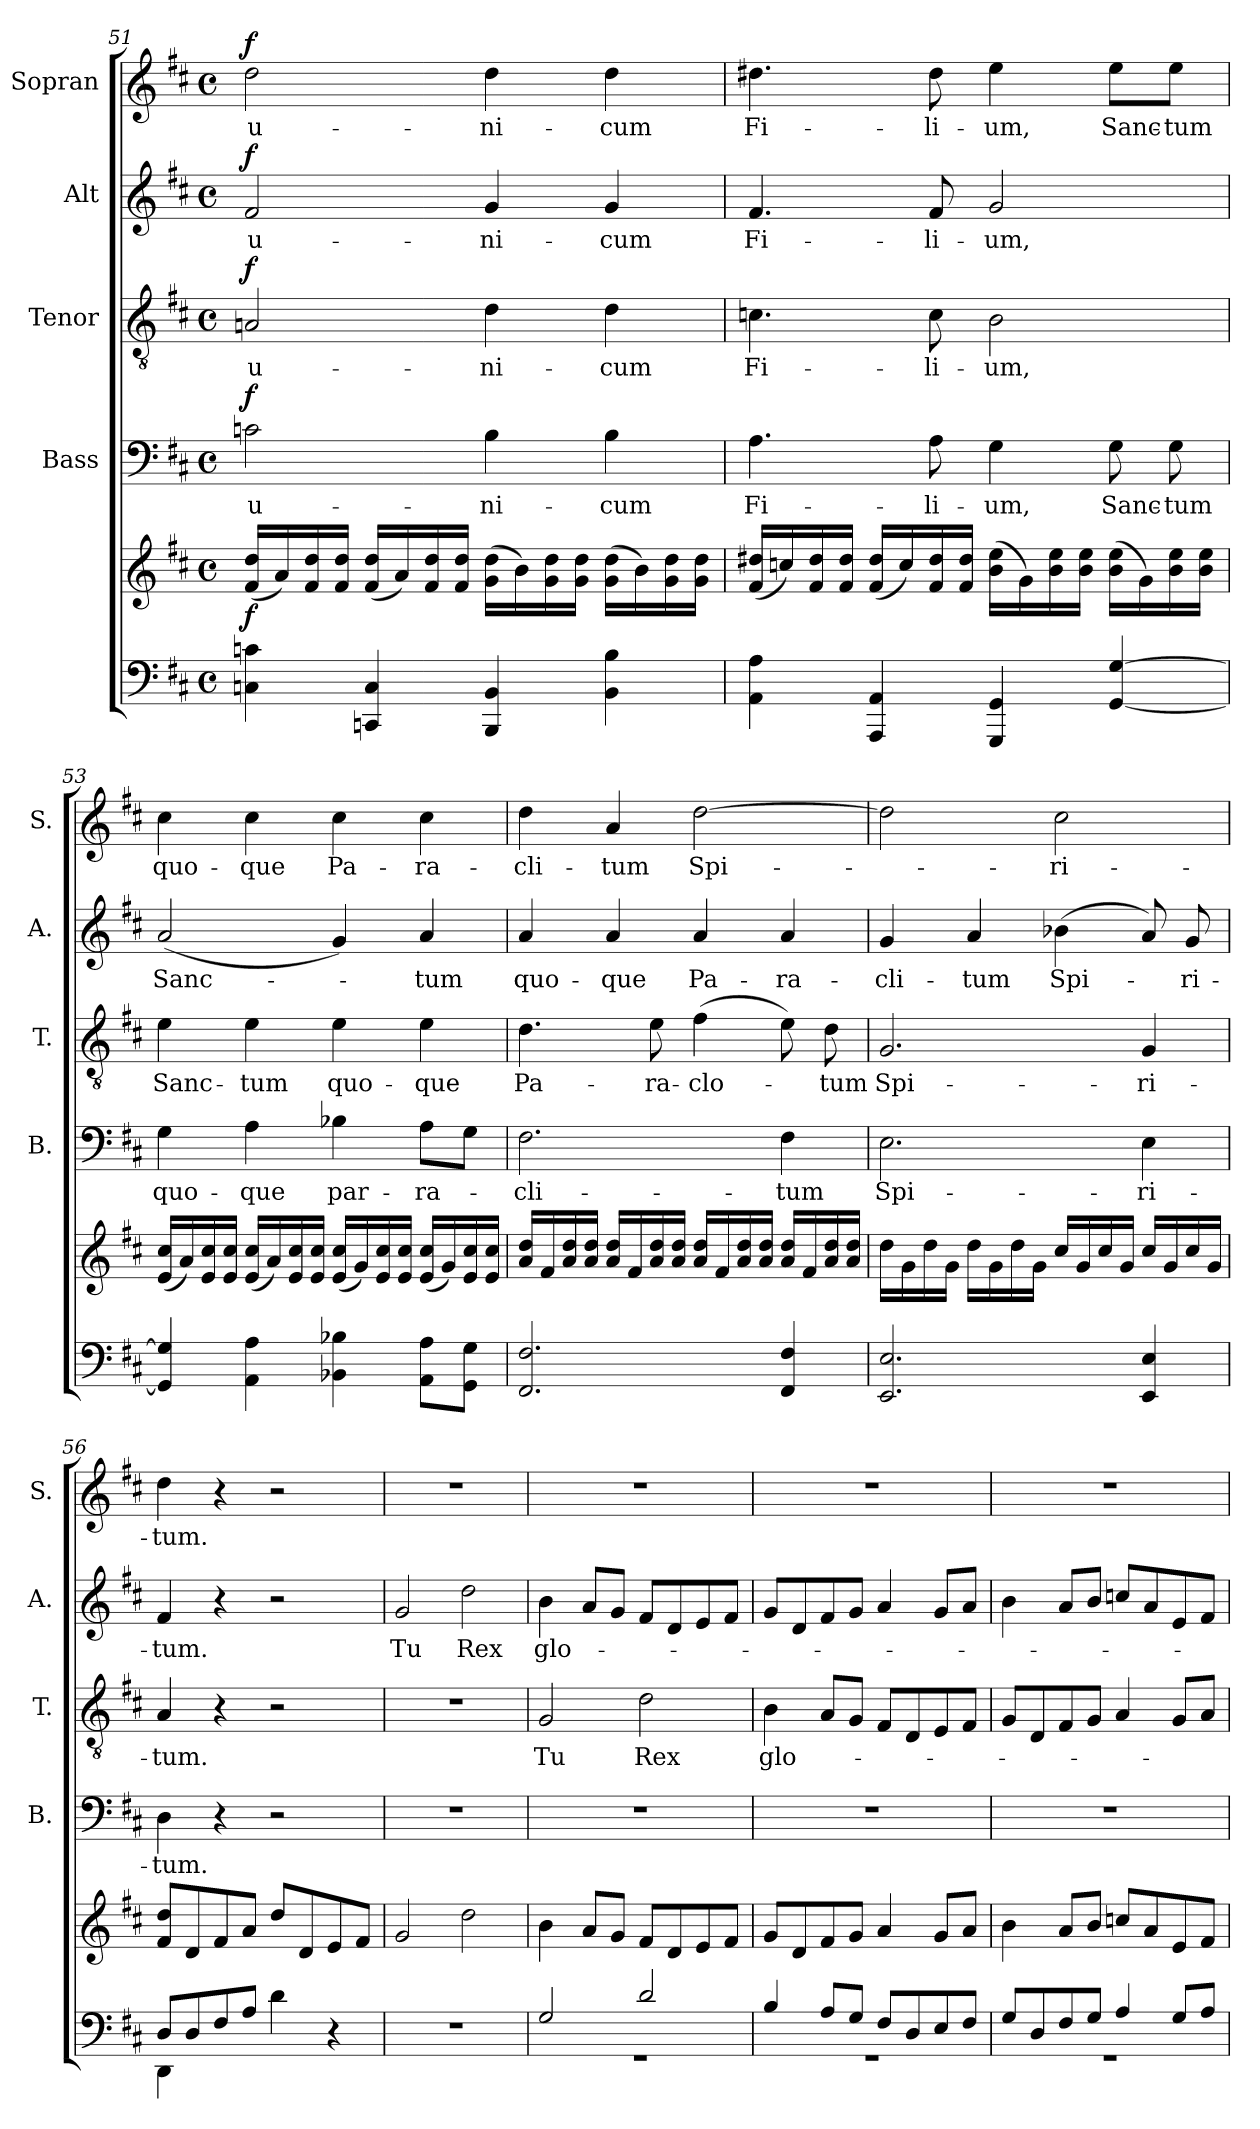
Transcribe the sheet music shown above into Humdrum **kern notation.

**kern	**kern	**dynam	**kern	**text	**dynam	**kern	**text	**dynam	**kern	**text	**dynam	**kern	**text	**dynam
*part5	*part5	*part5	*part4	*part4	*part4	*part3	*part3	*part3	*part2	*part2	*part2	*part1	*part1	*part1
*staff6	*staff5	*staff5/6	*staff4	*staff4	*staff4	*staff3	*staff3	*staff3	*staff2	*staff2	*staff2	*staff1	*staff1	*staff1
*	*	*	*I"Bass	*	*	*I"Tenor	*	*	*I"Alt	*	*	*I"Sopran	*	*
*	*	*	*I'B.	*	*	*I'T.	*	*	*I'A.	*	*	*I'S.	*	*
*clefF4	*clefG2	*	*clefF4	*	*	*clefGv2	*	*	*clefG2	*	*	*clefG2	*	*
*k[f#c#]	*k[f#c#]	*	*k[f#c#]	*	*	*k[f#c#]	*	*	*k[f#c#]	*	*	*k[f#c#]	*	*
*D:	*D:	*	*D:	*	*	*D:	*	*	*D:	*	*	*D:	*	*
*M4/4	*M4/4	*	*M4/4	*	*	*M4/4	*	*	*M4/4	*	*	*M4/4	*	*
*met(c)	*met(c)	*	*met(c)	*	*	*met(c)	*	*	*met(c)	*	*	*met(c)	*	*
=51	=51	=51	=51	=51	=51	=51	=51	=51	=51	=51	=51	=51	=51	=51
!	!	!LO:DY:b	!	!LO:LY:b	!LO:DY:a	!	!LO:LY:b	!LO:DY:a	!	!LO:LY:b	!LO:DY:a	!	!LO:LY:b	!LO:DY:a
4Cn\ 4cn\	(<16f#/ 16dd/LL	f	2cn\	u-	f	2An/	u-	f	2f#/	u-	f	2dd\	u-	f
.	16a/)	.	.	.	.	.	.	.	.	.	.	.	.	.
.	16f#/ 16dd/	.	.	.	.	.	.	.	.	.	.	.	.	.
.	16f#/ 16dd/JJ	.	.	.	.	.	.	.	.	.	.	.	.	.
4CCn/ 4C/	(<16f#/ 16dd/LL	.	.	.	.	.	.	.	.	.	.	.	.	.
.	16a/)	.	.	.	.	.	.	.	.	.	.	.	.	.
.	16f#/ 16dd/	.	.	.	.	.	.	.	.	.	.	.	.	.
.	16f#/ 16dd/JJ	.	.	.	.	.	.	.	.	.	.	.	.	.
!	!	!	!	!LO:LY:b	!	!	!LO:LY:b	!	!	!LO:LY:b	!	!	!LO:LY:b	!
4BBB/ 4BB/	(>16g\ 16dd\LL	.	4B\	-ni-	.	4d\	-ni-	.	4g/	-ni-	.	4dd\	-ni-	.
.	16b\)	.	.	.	.	.	.	.	.	.	.	.	.	.
.	16g\ 16dd\	.	.	.	.	.	.	.	.	.	.	.	.	.
.	16g\ 16dd\JJ	.	.	.	.	.	.	.	.	.	.	.	.	.
!	!	!	!	!LO:LY:b	!	!	!LO:LY:b	!	!	!LO:LY:b	!	!	!LO:LY:b	!
4BB\ 4B\	(>16g\ 16dd\LL	.	4B\	-cum	.	4d\	-cum	.	4g/	-cum	.	4dd\	-cum	.
.	16b\)	.	.	.	.	.	.	.	.	.	.	.	.	.
.	16g\ 16dd\	.	.	.	.	.	.	.	.	.	.	.	.	.
.	16g\ 16dd\JJ	.	.	.	.	.	.	.	.	.	.	.	.	.
!!LO:PB:g=z
=52	=52	=52	=52	=52	=52	=52	=52	=52	=52	=52	=52	=52	=52	=52
!	!	!	!	!LO:LY:b	!	!	!LO:LY:b	!	!	!LO:LY:b	!	!	!LO:LY:b	!
4AA\ 4A\	(<16f#/ 16dd#X/LL	.	4.A\	Fi-	.	4.cn\	Fi-	.	4.f#/	Fi-	.	4.dd#X\	Fi-	.
.	16ccn/)	.	.	.	.	.	.	.	.	.	.	.	.	.
.	16f#/ 16dd#/	.	.	.	.	.	.	.	.	.	.	.	.	.
.	16f#/ 16dd#/JJ	.	.	.	.	.	.	.	.	.	.	.	.	.
4AAA/ 4AA/	(<16f#/ 16dd#/LL	.	.	.	.	.	.	.	.	.	.	.	.	.
.	16cc/)	.	.	.	.	.	.	.	.	.	.	.	.	.
!	!	!	!	!LO:LY:b	!	!	!LO:LY:b	!	!	!LO:LY:b	!	!	!LO:LY:b	!
.	16f#/ 16dd#/	.	8A\	-li-	.	8c\	-li-	.	8f#/	-li-	.	8dd#\	-li-	.
.	16f#/ 16dd#/JJ	.	.	.	.	.	.	.	.	.	.	.	.	.
!	!	!	!	!LO:LY:b	!	!	!LO:LY:b	!	!	!LO:LY:b	!	!	!LO:LY:b	!
4GGG/ 4GG/	(>16b\ 16ee\LL	.	4G\	-um,	.	2B\	-um,	.	2g/	-um,	.	4ee\	-um,	.
.	16g\)	.	.	.	.	.	.	.	.	.	.	.	.	.
.	16b\ 16ee\	.	.	.	.	.	.	.	.	.	.	.	.	.
.	16b\ 16ee\JJ	.	.	.	.	.	.	.	.	.	.	.	.	.
!	!	!	!	!LO:LY:b	!	!	!	!	!	!	!	!	!LO:LY:b	!
[4GG/ [4G/	(>16b\ 16ee\LL	.	8G\	Sanc-	.	.	.	.	.	.	.	8ee\L	Sanc-	.
.	16g\)	.	.	.	.	.	.	.	.	.	.	.	.	.
!	!	!	!	!LO:LY:b	!	!	!	!	!	!	!	!	!LO:LY:b	!
.	16b\ 16ee\	.	8G\	-tum	.	.	.	.	.	.	.	8ee\J	-tum	.
.	16b\ 16ee\JJ	.	.	.	.	.	.	.	.	.	.	.	.	.
=53	=53	=53	=53	=53	=53	=53	=53	=53	=53	=53	=53	=53	=53	=53
!	!	!	!	!LO:LY:b	!	!	!LO:LY:b	!	!	!LO:LY:b	!	!	!LO:LY:b	!
4GG/] 4G/]	(<16e/ 16cc#/LL	.	4G\	quo-	.	4e\	Sanc-	.	(<2a/	Sanc-	.	4cc#\	quo-	.
.	16a/)	.	.	.	.	.	.	.	.	.	.	.	.	.
.	16e/ 16cc#/	.	.	.	.	.	.	.	.	.	.	.	.	.
.	16e/ 16cc#/JJ	.	.	.	.	.	.	.	.	.	.	.	.	.
!	!	!	!	!LO:LY:b	!	!	!LO:LY:b	!	!	!	!	!	!LO:LY:b	!
4AA\ 4A\	(<16e/ 16cc#/LL	.	4A\	-que	.	4e\	-tum	.	.	.	.	4cc#\	-que	.
.	16a/)	.	.	.	.	.	.	.	.	.	.	.	.	.
.	16e/ 16cc#/	.	.	.	.	.	.	.	.	.	.	.	.	.
.	16e/ 16cc#/JJ	.	.	.	.	.	.	.	.	.	.	.	.	.
!	!	!	!	!LO:LY:b	!	!	!LO:LY:b	!	!	!	!	!	!LO:LY:b	!
4BB-X\ 4B-X\	(<16e/ 16cc#/LL	.	4B-X\	par-	.	4e\	quo-	.	4g/)	.	.	4cc#\	Pa-	.
.	16g/)	.	.	.	.	.	.	.	.	.	.	.	.	.
.	16e/ 16cc#/	.	.	.	.	.	.	.	.	.	.	.	.	.
.	16e/ 16cc#/JJ	.	.	.	.	.	.	.	.	.	.	.	.	.
!	!	!	!	!LO:LY:b	!	!	!LO:LY:b	!	!	!LO:LY:b	!	!	!LO:LY:b	!
8AA\ 8A\L	(<16e/ 16cc#/LL	.	8A\L	-ra-	.	4e\	-que	.	4a/	-tum	.	4cc#\	-ra-	.
.	16g/)	.	.	.	.	.	.	.	.	.	.	.	.	.
8GG\ 8G\J	16e/ 16cc#/	.	8G\J	.	.	.	.	.	.	.	.	.	.	.
.	16e/ 16cc#/JJ	.	.	.	.	.	.	.	.	.	.	.	.	.
=54	=54	=54	=54	=54	=54	=54	=54	=54	=54	=54	=54	=54	=54	=54
!	!	!	!	!LO:LY:b	!	!	!LO:LY:b	!	!	!LO:LY:b	!	!	!LO:LY:b	!
2.FF#/ 2.F#/	16a/ 16dd/LL	.	2.F#\	-cli-	.	4.d\	Pa-	.	4a/	quo-	.	4dd\	-cli-	.
.	16f#/	.	.	.	.	.	.	.	.	.	.	.	.	.
.	16a/ 16dd/	.	.	.	.	.	.	.	.	.	.	.	.	.
.	16a/ 16dd/JJ	.	.	.	.	.	.	.	.	.	.	.	.	.
!	!	!	!	!	!	!	!	!	!	!LO:LY:b	!	!	!LO:LY:b	!
.	16a/ 16dd/LL	.	.	.	.	.	.	.	4a/	-que	.	4a/	-tum	.
.	16f#/	.	.	.	.	.	.	.	.	.	.	.	.	.
!	!	!	!	!	!	!	!LO:LY:b	!	!	!	!	!	!	!
.	16a/ 16dd/	.	.	.	.	8e\	-ra-	.	.	.	.	.	.	.
.	16a/ 16dd/JJ	.	.	.	.	.	.	.	.	.	.	.	.	.
!	!	!	!	!	!	!	!LO:LY:b	!	!	!LO:LY:b	!	!	!LO:LY:b	!
.	16a/ 16dd/LL	.	.	.	.	(>4f#\	-clo-	.	4a/	Pa-	.	[2dd\	Spi-	.
.	16f#/	.	.	.	.	.	.	.	.	.	.	.	.	.
.	16a/ 16dd/	.	.	.	.	.	.	.	.	.	.	.	.	.
.	16a/ 16dd/JJ	.	.	.	.	.	.	.	.	.	.	.	.	.
!	!	!	!	!LO:LY:b	!	!	!	!	!	!LO:LY:b	!	!	!	!
4FF#/ 4F#/	16a/ 16dd/LL	.	4F#\	-tum	.	8e\)	.	.	4a/	-ra-	.	.	.	.
.	16f#/	.	.	.	.	.	.	.	.	.	.	.	.	.
!	!	!	!	!	!	!	!LO:LY:b	!	!	!	!	!	!	!
.	16a/ 16dd/	.	.	.	.	8d\	-tum	.	.	.	.	.	.	.
.	16a/ 16dd/JJ	.	.	.	.	.	.	.	.	.	.	.	.	.
!!LO:LB:g=z
=55	=55	=55	=55	=55	=55	=55	=55	=55	=55	=55	=55	=55	=55	=55
!	!	!	!	!LO:LY:b	!	!	!LO:LY:b	!	!	!LO:LY:b	!	!	!	!
2.EE/ 2.E/	16dd\LL	.	2.E\	Spi-	.	2.G/	Spi-	.	4g/	-cli-	.	2dd\]	.	.
.	16g\	.	.	.	.	.	.	.	.	.	.	.	.	.
.	16dd\	.	.	.	.	.	.	.	.	.	.	.	.	.
.	16g\JJ	.	.	.	.	.	.	.	.	.	.	.	.	.
!	!	!	!	!	!	!	!	!	!	!LO:LY:b	!	!	!	!
.	16dd\LL	.	.	.	.	.	.	.	4a/	-tum	.	.	.	.
.	16g\	.	.	.	.	.	.	.	.	.	.	.	.	.
.	16dd\	.	.	.	.	.	.	.	.	.	.	.	.	.
.	16g\JJ	.	.	.	.	.	.	.	.	.	.	.	.	.
!	!	!	!	!	!	!	!	!	!	!LO:LY:b	!	!	!LO:LY:b	!
.	16cc#/LL	.	.	.	.	.	.	.	(>4b-X\	Spi-	.	2cc#\	-ri-	.
.	16g/	.	.	.	.	.	.	.	.	.	.	.	.	.
.	16cc#/	.	.	.	.	.	.	.	.	.	.	.	.	.
.	16g/JJ	.	.	.	.	.	.	.	.	.	.	.	.	.
!	!	!	!	!LO:LY:b	!	!	!LO:LY:b	!	!	!	!	!	!	!
4EE/ 4E/	16cc#/LL	.	4E\	-ri-	.	4G/	-ri-	.	8a/)	.	.	.	.	.
.	16g/	.	.	.	.	.	.	.	.	.	.	.	.	.
!	!	!	!	!	!	!	!	!	!	!LO:LY:b	!	!	!	!
.	16cc#/	.	.	.	.	.	.	.	8g/	-ri-	.	.	.	.
.	16g/JJ	.	.	.	.	.	.	.	.	.	.	.	.	.
=56	=56	=56	=56	=56	=56	=56	=56	=56	=56	=56	=56	=56	=56	=56
*^	*	*	*	*	*	*	*	*	*	*	*	*	*	*
!	!	!	!	!	!LO:LY:b	!	!	!LO:LY:b	!	!	!LO:LY:b	!	!	!LO:LY:b	!
8D/L	4DD\	8f#/ 8dd/L	.	4D\	-tum.	.	4A/	-tum.	.	4f#/	-tum.	.	4dd\	-tum.	.
8D/	.	8d/	.	.	.	.	.	.	.	.	.	.	.	.	.
8F#/	2.ryy	8f#/	.	4r	.	.	4r	.	.	4r	.	.	4r	.	.
8A/J	.	8a/J	.	.	.	.	.	.	.	.	.	.	.	.	.
4d\	.	8dd/L	.	2r	.	.	2r	.	.	2r	.	.	2r	.	.
.	.	8d/	.	.	.	.	.	.	.	.	.	.	.	.	.
4r	.	8e/	.	.	.	.	.	.	.	.	.	.	.	.	.
.	.	8f#/J	.	.	.	.	.	.	.	.	.	.	.	.	.
*v	*v	*	*	*	*	*	*	*	*	*	*	*	*	*	*
=57	=57	=57	=57	=57	=57	=57	=57	=57	=57	=57	=57	=57	=57	=57
!	!	!	!	!	!	!	!	!	!	!LO:LY:b	!	!	!	!
1r	2g/	.	1r	.	.	1r	.	.	2g/	Tu	.	1r	.	.
!	!	!	!	!	!	!	!	!	!	!LO:LY:b	!	!	!	!
.	2dd\	.	.	.	.	.	.	.	2dd\	Rex	.	.	.	.
=58	=58	=58	=58	=58	=58	=58	=58	=58	=58	=58	=58	=58	=58	=58
*^	*	*	*	*	*	*	*	*	*	*	*	*	*	*
!	!	!	!	!	!	!	!	!LO:LY:b	!	!	!LO:LY:b	!	!	!	!
2G/	1rGG	4b\	.	1r	.	.	2G/	Tu	.	4b\	glo-	.	1r	.	.
.	.	8a/L	.	.	.	.	.	.	.	8a/L	.	.	.	.	.
.	.	8g/J	.	.	.	.	.	.	.	8g/J	.	.	.	.	.
!	!	!	!	!	!	!	!	!LO:LY:b	!	!	!	!	!	!	!
2d/	.	8f#/L	.	.	.	.	2d\	Rex	.	8f#/L	.	.	.	.	.
.	.	8d/	.	.	.	.	.	.	.	8d/	.	.	.	.	.
.	.	8e/	.	.	.	.	.	.	.	8e/	.	.	.	.	.
.	.	8f#/J	.	.	.	.	.	.	.	8f#/J	.	.	.	.	.
=59	=59	=59	=59	=59	=59	=59	=59	=59	=59	=59	=59	=59	=59	=59	=59
!	!	!	!	!	!	!	!	!LO:LY:b	!	!	!	!	!	!	!
4B/	1rGG	8g/L	.	1r	.	.	4B\	glo-	.	8g/L	.	.	1r	.	.
.	.	8d/	.	.	.	.	.	.	.	8d/	.	.	.	.	.
8A/L	.	8f#/	.	.	.	.	8A/L	.	.	8f#/	.	.	.	.	.
8G/J	.	8g/J	.	.	.	.	8G/J	.	.	8g/J	.	.	.	.	.
8F#/L	.	4a/	.	.	.	.	8F#/L	.	.	4a/	.	.	.	.	.
8D/	.	.	.	.	.	.	8D/	.	.	.	.	.	.	.	.
8E/	.	8g/L	.	.	.	.	8E/	.	.	8g/L	.	.	.	.	.
8F#/J	.	8a/J	.	.	.	.	8F#/J	.	.	8a/J	.	.	.	.	.
!!LO:PB:g=z
=60	=60	=60	=60	=60	=60	=60	=60	=60	=60	=60	=60	=60	=60	=60	=60
8G/L	1rGG	4b\	.	1r	.	.	8G/L	.	.	4b\	.	.	1r	.	.
8D/	.	.	.	.	.	.	8D/	.	.	.	.	.	.	.	.
8F#/	.	8a/L	.	.	.	.	8F#/	.	.	8a/L	.	.	.	.	.
8G/J	.	8b/J	.	.	.	.	8G/J	.	.	8b/J	.	.	.	.	.
4A/	.	8ccn/L	.	.	.	.	4A/	.	.	8ccn/L	.	.	.	.	.
.	.	8a/	.	.	.	.	.	.	.	8a/	.	.	.	.	.
8G/L	.	8e/	.	.	.	.	8G/L	.	.	8e/	.	.	.	.	.
8A/J	.	8f#/J	.	.	.	.	8A/J	.	.	8f#/J	.	.	.	.	.
*v	*v	*	*	*	*	*	*	*	*	*	*	*	*	*	*
=	=	=	=	=	=	=	=	=	=	=	=	=	=	=
*-	*-	*-	*-	*-	*-	*-	*-	*-	*-	*-	*-	*-	*-	*-
